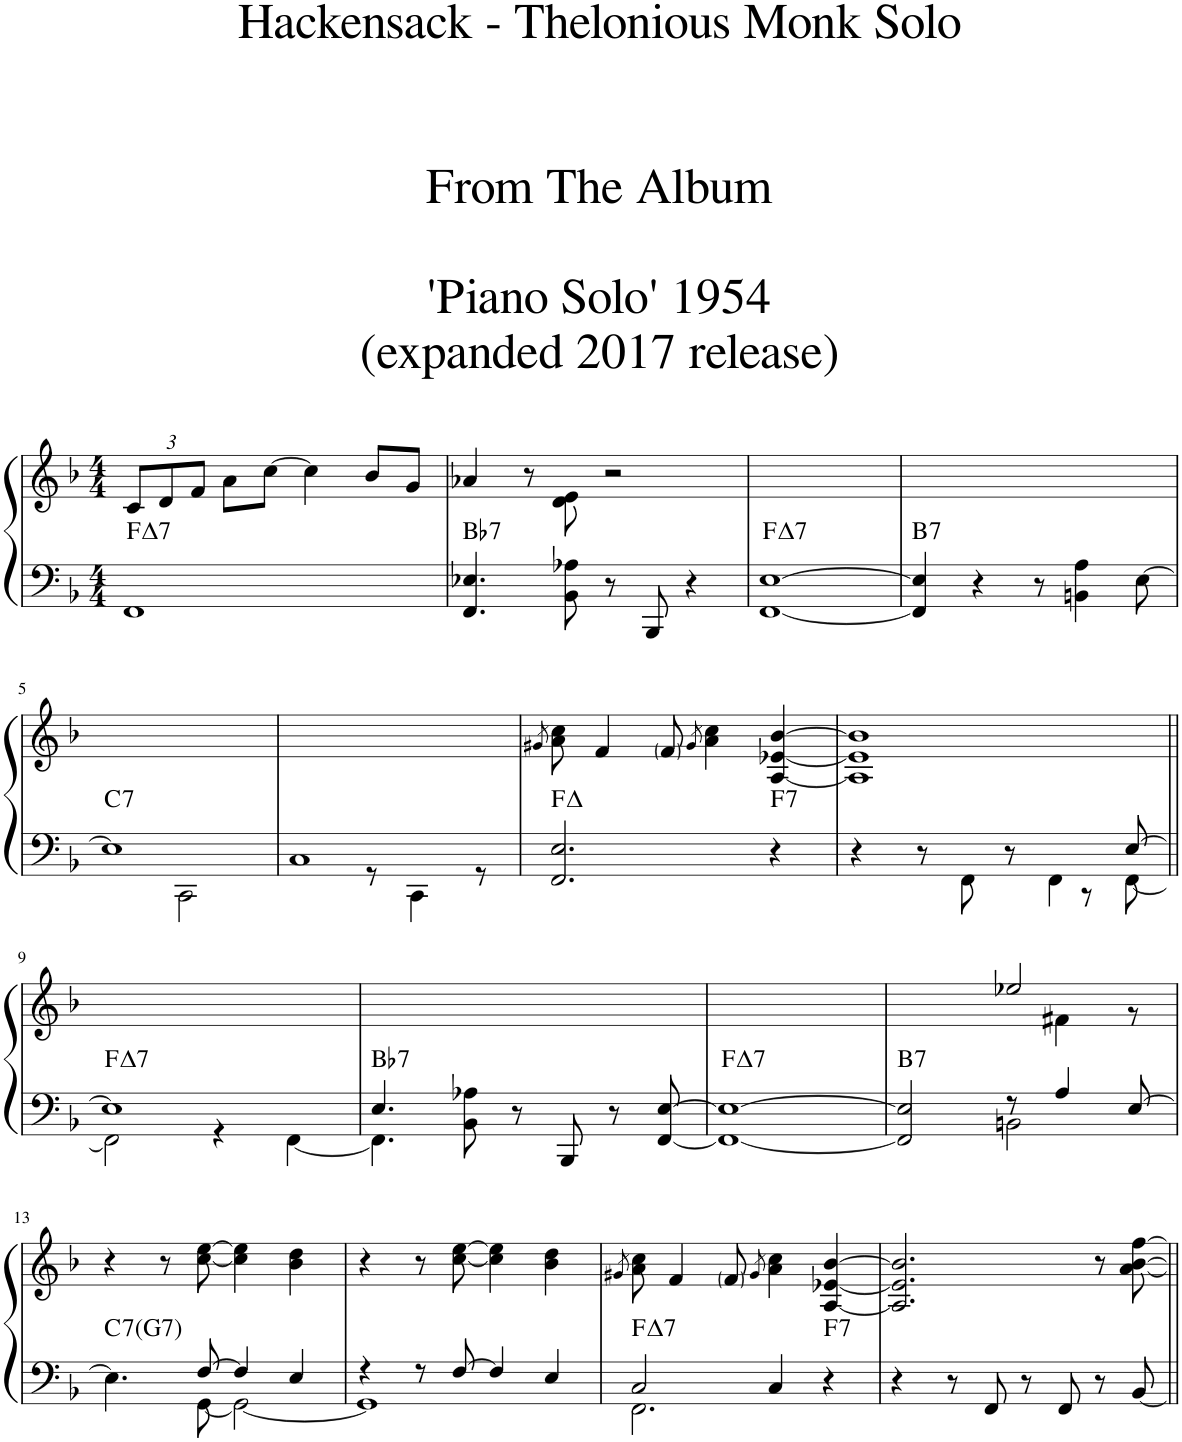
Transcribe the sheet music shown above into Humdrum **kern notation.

**kern	**kern	**harte
*part1	*part1	*part1
*staff2	*staff1	*
*I"Piano	*	*
*I'Pno.	*	*
*clefF4	*clefG2	*
*k[b-]	*k[b-]	*
*M4/4	*M4/4	*
*	*Xbrackettup	*
=1	=1	=1
!	!	!LO:H:kt=7
1FF	12c/L	F:maj7
.	12d/	.
.	12f/J	.
.	8a\L	.
.	[8cc\J	.
.	4cc\]	.
.	8b-/L	.
.	8g/J	.
=2	=2	=2
!	!	!LO:H:kt=7
4.FF/ 4.E-X/	4a-X/	Bb:7
.	8r	.
8BB-\ 8A-X\	8d\ 8e\	.
8r	2r	.
8BBB-/	.	.
4r	.	.
=3	=3	=3
!	!	!LO:H:kt=7
[1FF [1E	1ryy	F:maj7
=4	=4	=4
!	!	!LO:H:kt=7
4FF/] 4E/]	1ryy	B:7
4r	.	.
8r	.	.
4BBn\ 4A\	.	.
[8E\	.	.
!!LO:LB:g=z
=5	=5	=5
*^	*	*
!	!	!	!LO:H:kt=7
1E]	2ryy	1ryy	C:7
.	2CC\	.	.
=6	=6	=6	=6
1C	2ryy	1ryy	.
.	8r	.	.
.	4CC\	.	.
.	8r	.	.
*v	*v	*	*
=7	=7	=7
.	8qg#X/	.
2.FF/ 2.E/	8a\ 8cc\	F:maj
.	4f/	.
.	8f/	.
.	8qg#/	.
.	4a\ 4cc\	.
!	!	!LO:H:kt=7
4r	[4A/ [4e-X/ [4b-/	F:7
=8	=8	=8
*^	*	*
4r	2.ryy	1A] 1e-] 1b-]	.
8r	.	.	.
8FF\	.	.	.
8r	.	.	.
4FF\	.	.	.
.	8r	.	.
[8E/	[8FF\	.	.
!!LO:LB:g=z
=9||	=9||	=9||	=9||
!	!	!	!LO:H:kt=7
1E]	2FF\]	1ryy	F:maj7
.	4r	.	.
.	[4FF\	.	.
=10	=10	=10	=10
!	!	!	!LO:H:kt=7
4.E/	4.FF\]	1ryy	Bb:7
8BB-\ 8A-X\	2ryy	.	.
8r	.	.	.
8BBB-/	.	.	.
8r	.	.	.
[8FF/ [8E/	8ryy	.	.
=11	=11	=11	=11
!	!	!	!LO:H:kt=7
*v	*v	*	*
1FF_ 1E_	1ryy	F:maj7
=12	=12	=12
*^	*^	*
!	!	!	!	!LO:H:kt=7
2FF/] 2E/]	2ryy	2ryy	8ryy	B:7
*	*	*v	*v	*
8r	2BBn\	2ee-X/	.
*	*	*^	*
4A/	.	.	4f#X\	.
[8E/	.	.	8r	.
!!LO:LB:g=z
=13	=13	=13	=13	=13
!	!	!	!	!LO:H:kt=7
*	*	*v	*v	*
4.E\]	4.ryy	4r	C:7
.	.	8r	.
[8F/	[8GG\	[8cc\ [8ee\	.
4F/]	2GG\_	4cc\] 4ee\]	.
4E/	.	4b-\ 4dd\	.
=14	=14	=14	=14
4r	1GG]	4r	.
8r	.	8r	.
[8F/	.	[8cc\ [8ee\	.
4F/]	.	4cc\] 4ee\]	.
4E/	.	4b-\ 4dd\	.
=15	=15	=15	=15
.	.	8qg#X/	.
!	!	!	!LO:H:kt=7
2C/	2.FF\	8a\ 8cc\	F:maj7
.	.	4f/	.
.	.	8f/	.
.	.	8qg#/	.
4C/	.	4a\ 4cc\	.
!	!	!	!LO:H:kt=7
4r	4ryy	[4A/ [4e-X/ [4b-/	F:7
*v	*v	*	*
=16	=16	=16
4r	2.A/] 2.e-/] 2.b-/]	.
8r	.	.
8FF/	.	.
8r	.	.
8FF/	.	.
8r	8r	.
[8BB-/	[8a\ [8b-\ [8ff\	.
=||	=||	=||
*-	*-	*-
